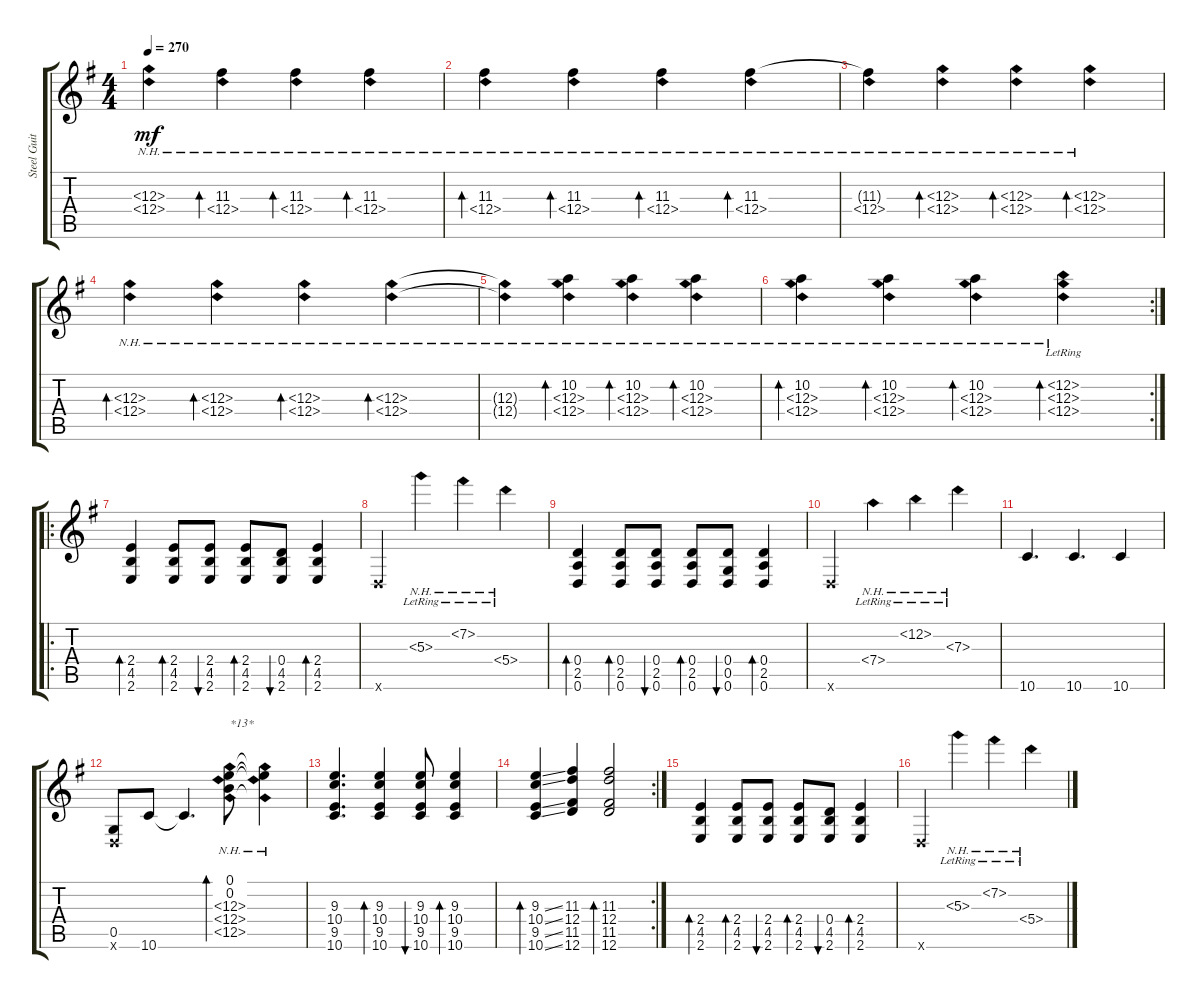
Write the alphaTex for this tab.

\track ("Steel Guitar" "Steel Guit") {instrument acousticguitarsteel}
\staff {score tabs}
\tuning (E4 B3 G3 D3 G2 D2) {hide}
\ts (4 4)
\tempo 270
\clef g2
\ks g
(12.3{nh t} 12.4{nh t}).4{dy mf} (11.3 12.4{nh}).4{bd 30} (11.3 12.4{nh}).4{bd 30} (11.3 12.4{nh}).4{bd 30} |
(11.3 12.4{nh}).4{bd 30} (11.3 12.4{nh}).4{bd 30} (11.3 12.4{nh}).4{bd 30} (11.3 12.4{nh}).4{bd 30} |
(11.3{t} 12.4{nh}).4 (12.3{nh} 12.4{nh}).4{bd 30} (12.3{nh} 12.4{nh}).4{bd 30} (12.3{nh} 12.4{nh}).4{bd 30} |
(12.3{nh} 12.4{nh}).4{bd 30} (12.3{nh} 12.4{nh}).4{bd 30} (12.3{nh} 12.4{nh}).4{bd 30} (12.3{nh} 12.4{nh}).4{bd 30} |
(12.3{nh t} 12.4{nh t}).4 (10.2 12.3{nh} 12.4{nh}).4{bd 30} (10.2 12.3{nh} 12.4{nh}).4{bd 30} (10.2 12.3{nh} 12.4{nh}).4{bd 30} |
\rc 2
(10.2 12.3{nh} 12.4{nh}).4{bd 30} (10.2 12.3{nh} 12.4{nh}).4{bd 30} (10.2 12.3{nh} 12.4{nh}).4{bd 30} (12.2{nh lr} 12.3{nh} 12.4{nh}).4{bd 30} |
\ro
(2.4 4.5 2.6).4{bd 30} (2.4 4.5 2.6).8{bd 30} (2.4 4.5 2.6).8{bu 30} (2.4 4.5 2.6).8{bd 30} (0.4 4.5 2.6).8{bu 30} (2.4 4.5 2.6).4{bd 30} |
0.6{x}.4 5.3{nh lr}.4 7.2{nh lr}.4 5.4{nh lr}.4 |
(0.4 2.5 0.6).4{bd 30} (0.4 2.5 0.6).8{bd 30} (0.4 2.5 0.6).8{bu 30} (0.4 2.5 0.6).8{bd 30} (0.4 0.5 0.6).8{bu 30} (0.4 2.5 0.6).4{bd 30} |
0.6{x}.4 7.4{nh lr}.4 12.2{nh lr}.4 7.3{nh lr}.4 |
10.6.4{d} 10.6.4{d} 10.6.4 |
(0.5 0.6{x}).8 10.6.8 10.6{t}.4{d} (0.1 0.2 12.3{nh} 12.4{nh} 12.5{nh}).8{bd 240 txt "*13*"} (0.1{t} 12.3{nh t} 12.4{nh t} 12.5{nh t}).4 |
(9.3 10.4 9.5 10.6).4{d} (9.3 10.4 9.5 10.6).4{bd 30} (9.3 10.4 9.5 10.6).8{bu 30} (9.3 10.4 9.5 10.6).4{bd 30} |
\rc 2
(9.3{ss} 10.4{ss} 9.5{ss} 10.6{ss}).4{bd 30} (11.3 12.4 11.5 12.6).4 (11.3 12.4 11.5 12.6).2{bd 30} |
(2.4 4.5 2.6).4{bd 30} (2.4 4.5 2.6).8{bd 30} (2.4 4.5 2.6).8{bu 30} (2.4 4.5 2.6).8{bd 30} (0.4 4.5 2.6).8{bu 30} (2.4 4.5 2.6).4{bd 30} |
0.6{x}.4 5.3{nh lr}.4 7.2{nh lr}.4 5.4{nh lr}.4
